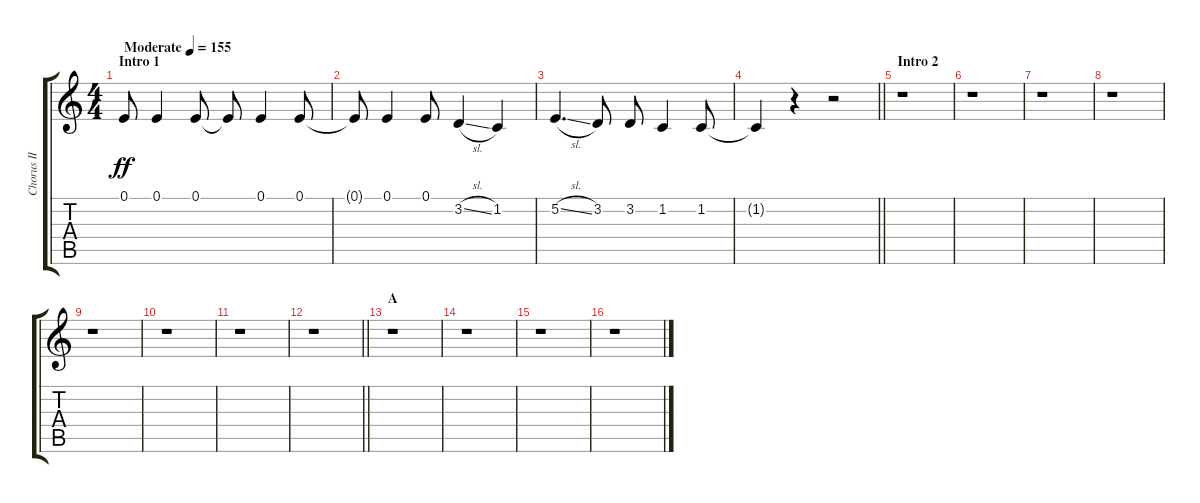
\track ("Chorus II" "Chorus II") {instrument voiceoohs}
\staff {score tabs}
\tuning (E4 B3 G3 D3 A2 E2) {hide}
\ts (4 4)
\section ("" "Intro 1")
\tempo (155 "Moderate")
\clef g2
\ks c
0.1.8{dy ff instrument voiceoohs} 0.1.4 0.1.8 0.1{t}.8 0.1.4 0.1.8 |
0.1{t}.8 0.1.4 0.1.8 3.2{sl}.4 1.2.4 |
5.2{sl}.4{d} 3.2.8 3.2.8 1.2.4 1.2.8 |
\barLineRight lightlight
1.2{t}.4 r.4 r.2 |
\section ("" "Intro 2")
r.1 |
r.1 |
r.1 |
r.1 |
r.1 |
r.1 |
r.1 |
\barLineRight lightlight
r.1 |
\section ("" "A")
r.1 |
r.1 |
r.1 |
r.1
